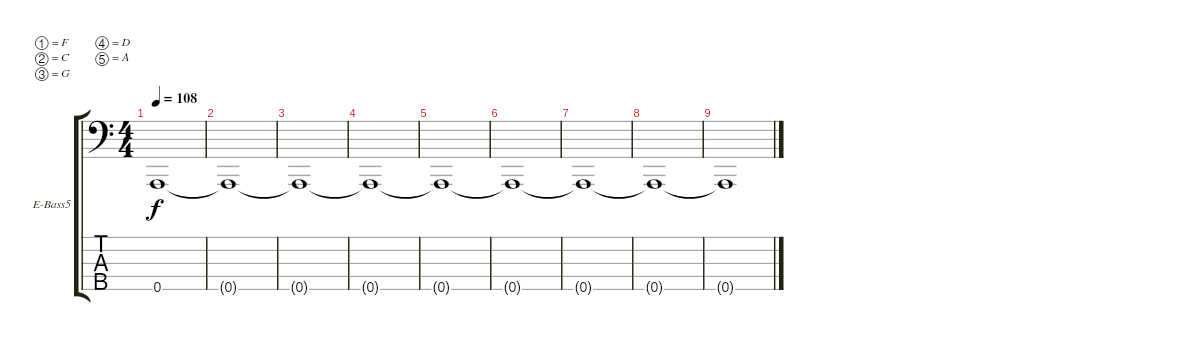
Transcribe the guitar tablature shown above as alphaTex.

\bracketExtendMode groupsimilarinstruments
\firstSystemTrackNameOrientation horizontal
\otherSystemsTrackNameOrientation horizontal
\track ("Fieldy" "E-Bass5") {instrument slapbass1}
\staff {score tabs}
\tuning (F2 C2 G1 D1 A0)
\ts (4 4)
\tempo 108
\clef f4
\ks c
0.5.1{dy f} |
0.5{t}.1 |
0.5{t}.1 |
0.5{t}.1 |
0.5{t}.1 |
0.5{t}.1 |
0.5{t}.1 |
0.5{t}.1 |
0.5{t}.1
